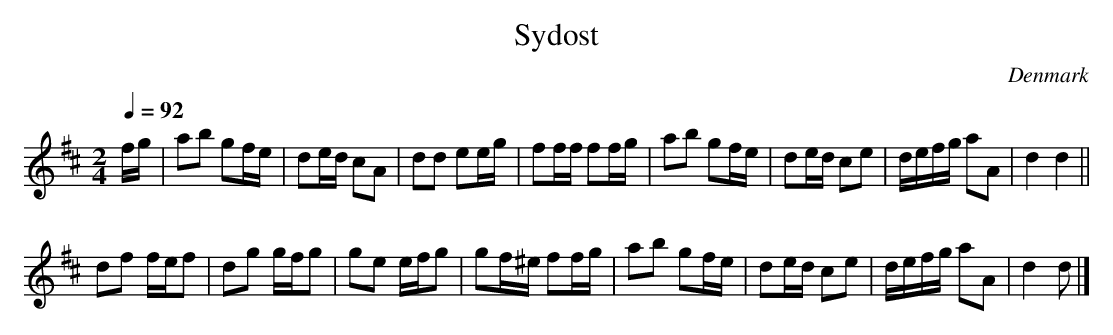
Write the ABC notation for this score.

X:1
T:Sydost
L:1/8
M:2/4
O:Denmark
Q:1/4=92
K:D major
f/g/|\
ab gf/e/| de/d/ cA| dd ee/g/| ff/f/ ff/g/|\
ab gf/e/| de/d/ ce| d/e/f/g/ aA| d2 d2||
df f/e/f| dg g/f/g| ge e/f/g| gf/^e/ ff/g/|\
ab gf/e/| de/d/ ce| d/e/f/g/ aA| d2 d|]
